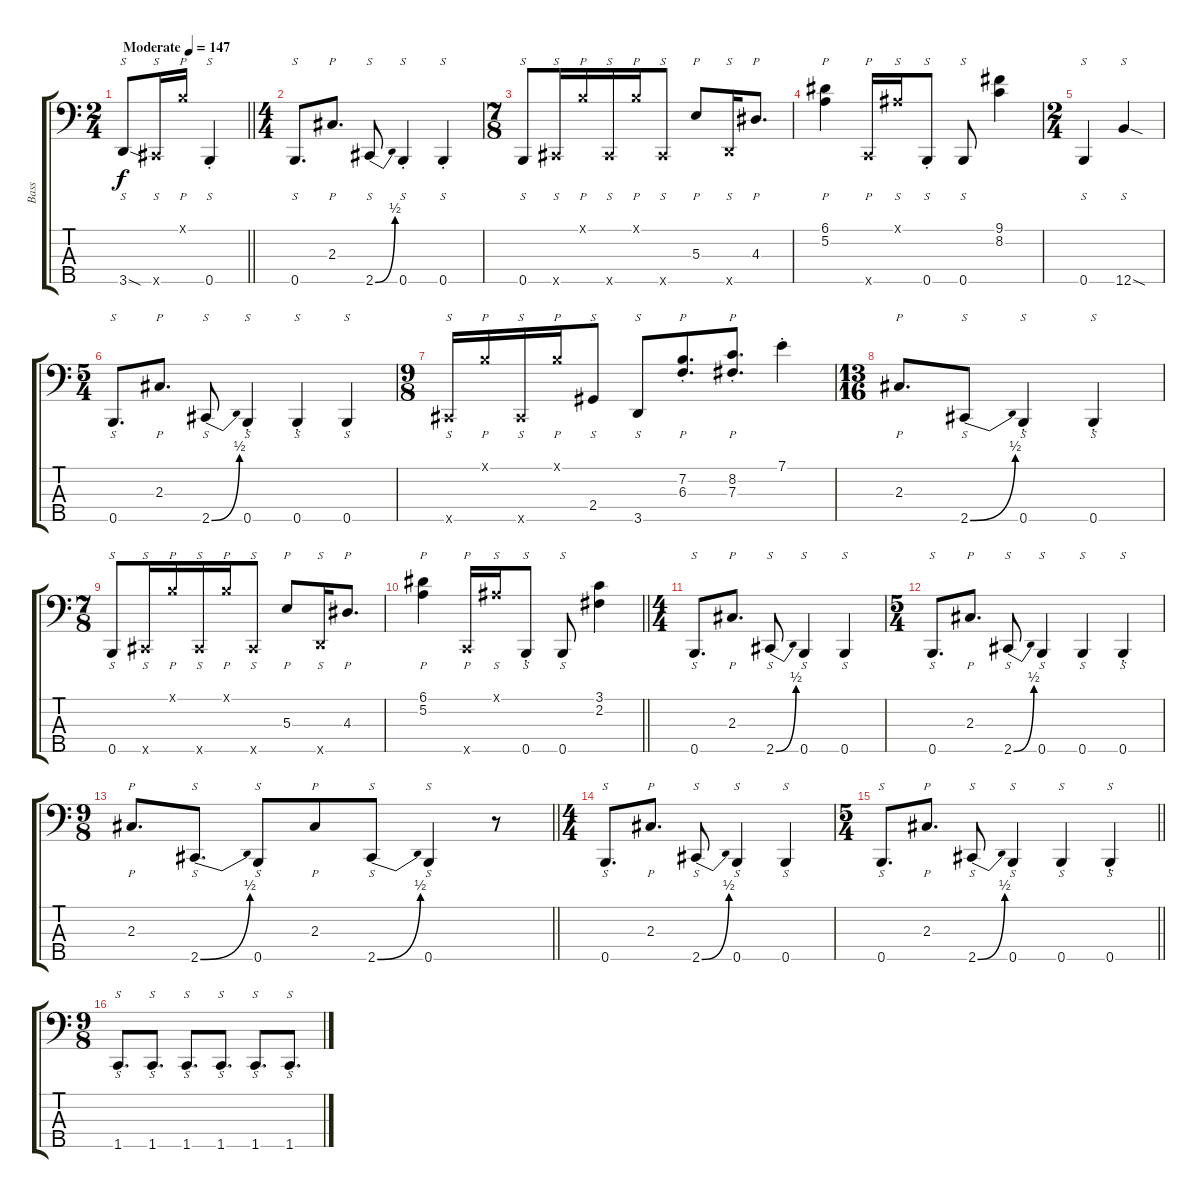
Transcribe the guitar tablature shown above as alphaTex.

\track ("Bass" "Bass") {instrument slapbass1}
\staff {score tabs}
\tuning (A2 E2 B1 Gb1 B0) {hide}
\ts (2 4)
\tempo (147 "Moderate")
\clef f4
\barLineRight lightlight
\ks c
3.5{sod}.8{s dy f instrument slapbass1} 2.5{x}.16{s} 2.1{x}.16{p} 0.5{st}.4{s} |
\ts (4 4)
0.5.8{s d} 2.3.8{p d} 2.5{be (bend 0 0 60 2)}.8{s} 0.5{st}.4{s} 0.5{st}.4{s} |
\ts (7 8)
0.5.8{s} 2.5{x}.16{s} 2.1{x}.16{p} 2.5{x}.16{s} 2.1{x}.16{p} 2.5{x}.8{s} 5.3.8{p} 3.5{x}.16{s} 4.3.8{p d} |
(6.1 5.2).4{p} 1.5{x}.16{p} 1.1{x}.16{s} 0.5{st}.8{s} 0.5.8{s} (9.1 8.2).4 |
\ts (2 4)
0.5.4{s} 12.5{sod}.4{s} |
\ts (5 4)
0.5.8{s d} 2.3.8{p d} 2.5{be (bend 0 0 60 2)}.8{s} 0.5{st}.4{s} 0.5{st}.4{s} 0.5.4{s} |
\ts (9 8)
2.5{x}.16{s} 2.1{x}.16{p} 2.5{x}.16{s} 2.1{x}.16{p} 2.4.8{s} 3.5.8{s} (7.2{st} 6.3).8{p d} (8.2{st} 7.3).8{p d} 7.1{st}.4 |
\ts (13 16)
2.3.8{p d} 2.5{be (bend 0 0 60 2)}.8{s} 0.5{st}.4{s} 0.5{st}.4{s} |
\ts (7 8)
0.5.8{s} 2.5{x}.16{s} 2.1{x}.16{p} 2.5{x}.16{s} 2.1{x}.16{p} 2.5{x}.8{s} 5.3.8{p} 3.5{x}.16{s} 4.3.8{p d} |
\barLineRight lightlight
(6.1 5.2).4{p} 1.5{x}.16{p} 1.1{x}.16{s} 0.5{st}.8{s} 0.5.8{s} (3.1 2.2).4 |
\ts (4 4)
0.5.8{s d} 2.3.8{p d} 2.5{be (bend 0 0 60 2)}.8{s} 0.5.4{s} 0.5.4{s} |
\ts (5 4)
0.5.8{s d} 2.3.8{p d} 2.5{be (bend 0 0 60 2)}.8{s} 0.5.4{s} 0.5.4{s} 0.5{st}.4{s} |
\ts (9 8)
\barLineRight lightlight
2.3.8{p d} 2.5{be (bend 0 0 60 2)}.8{s d} 0.5.8{s} 2.3.8{p} 2.5{be (bend 0 0 60 2)}.8{s} 0.5.4{s} r.8 |
\ts (4 4)
0.5.8{s d} 2.3.8{p d} 2.5{be (bend 0 0 60 2)}.8{s} 0.5.4{s} 0.5.4{s} |
\ts (5 4)
\barLineRight lightlight
0.5.8{s d} 2.3.8{p d} 2.5{be (bend 0 0 60 2)}.8{s} 0.5.4{s} 0.5.4{s} 0.5{st}.4{s} |
\ts (9 8)
1.5.8{s d} 1.5.8{s d} 1.5.8{s d} 1.5.8{s d} 1.5.8{s d} 1.5.8{s d}
